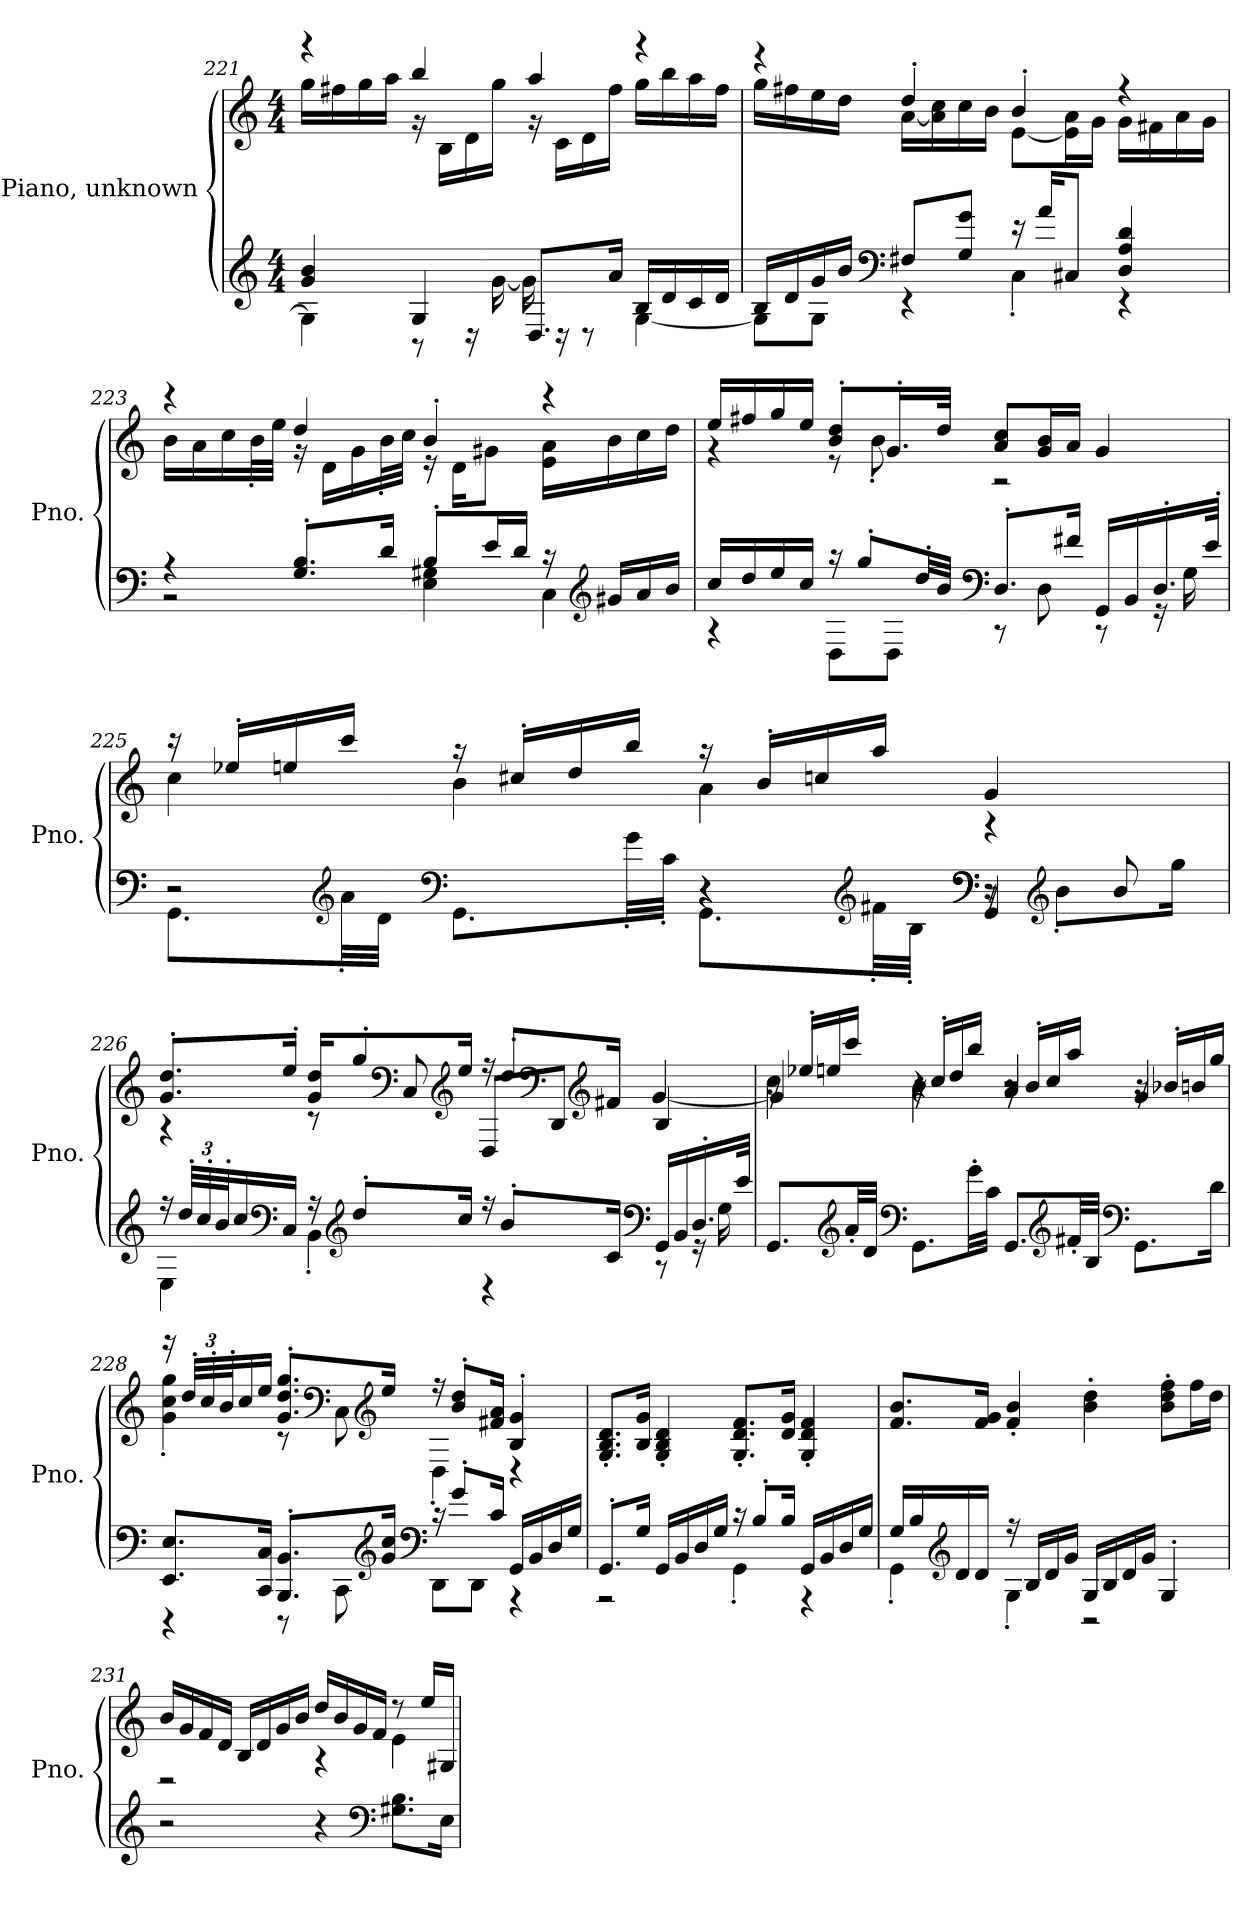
**kern	**kern
*part1	*part1
*staff2	*staff1
*I"Piano, unknown	*
*I'Pno.	*
*clefG2	*clefG2
*k[]	*k[]
*M4/4	*M4/4
=221	=221
*^	*^
4g/ 4b/	4G\]	4r	16gg\LL
.	.	.	16ff#X\
.	.	.	16gg\
.	.	.	16aa\JJ
4G/	8r	4bb/	16r
.	.	.	16B\LL
.	16r	.	16d\
.	[16g\	.	16gg\JJ
8.D/L	16g\]	4aa/	16r
.	16r	.	16c\LL
.	8r	.	16d\
16a/Jk	.	.	16ff#\JJ
16B/LL	[4G\	4r	16gg\LL
16d/	.	.	16bb\
16c/	.	.	16aa\
16d/JJ	.	.	16ff#\JJ
!!LO:LB:g=z	!!
=222	=222	=222	=222
16B/LL	8G\L]	4r	16gg\LL
16d/	.	.	16ff#X\
16g/	8G\J	.	16ee\
16b/JJ	.	.	16dd\JJ
*clefF4	*	*	*
8F#X/L	4r	4dd'/	[16a\LL
.	.	.	16a\] 16cc\
8G/ 8g/J	.	.	16cc\
.	.	.	16b\JJ
16r	4C'\	4b'/	[8e\L
16a/KL	.	.	.
8C#X/J	.	.	16e\] 16a\L
.	.	.	16g\JJ
4D/ 4A/ 4d/	4r	4r	16g\LL
.	.	.	16f#X\
.	.	.	16a\
.	.	.	16g\JJ
=223	=223	=223	=223
4r	2r	4r	16b\LL
.	.	.	16a\
.	.	.	16cc\
.	.	.	32b'\L
.	.	.	32ee\JJJ
8.G/' 8.B/'L	.	4dd/	16r
.	.	.	16d\LL
.	.	.	16g\
16d/Jk	.	.	32b'\L
.	.	.	32cc\JJJ
8B'/L	4E\ 4G#X\	4b'/	16r
.	.	.	16d\KL
16e/L	.	.	8g#X\J
16d/JJ	.	.	.
16r	4C\	4r	16e\ 16a\LL
*clefG2	*	*	*
16g#X/LL	.	.	16b\
16a/	.	.	16cc\
16b/JJ	.	.	16dd\JJ
!!LO:LB:g=z	!!
=224	=224	=224	=224
16cc/LL	4r	16ee/LL	4r
16dd/	.	16ff#X/	.
16ee/	.	16gg/	.
16cc/JJ	.	16ee/JJ	.
16r	8D\L	8b/' 8dd/'L	8r
8gg'/L	.	.	.
.	8D\J	16.g'/L	8b'\
32dd'/LL	.	.	.
32b/JJJ	.	32dd/JJk	.
*clefF4	*	*	*
8.D'/L	8r	8a/ 8cc/L	2r
.	8D\	16g/ 16b/L	.
16f#X/Jk	.	16a/JJ	.
16GG/LL	8r	4g/	.
16BB/	.	.	.
16.D'/	16r	.	.
.	16G\	.	.
32e'/JJk	.	.	.
!!LO:LB:g=z	!!
=225	=225	=225	=225
*	*^	*	*
2r	8.GG\L	2r	16r	4cc\
.	.	.	16ee-X'/LL	.
.	.	.	16een/	.
*clefG2	*	*	*	*
.	32a'\LL	.	16ccc/JJ	.
.	32d\JJJ	.	.	.
*clefF4	*	*	*	*
.	8.GG\L	.	16r	4b\
.	.	.	16cc#X'/LL	.
.	.	.	16dd/	.
.	32g'\LL	.	16bb/JJ	.
.	32c'\JJJ	.	.	.
4r	8.GG\L	4r	16r	4a\
.	.	.	16b'/LL	.
.	.	.	16ccn/	.
*clefG2	*	*	*	*
.	32f#X'\LL	.	16aa/JJ	.
.	32B'\JJJ	.	.	.
*clefF4	*	*	*	*
8r	16r	4GG/	4g/	4r
*clefG2	*	*	*	*
.	8b'\L	.	.	.
8b/	.	.	.	.
.	16gg\Jk	.	.	.
*	*v	*v	*	*
!!LO:LB:g=z	!!
=226	=226	=226	=226
16r	4E\	8.g/' 8.dd/'L	4r
*Xbrackettup	*	*	*
48dd'/LLL	.	.	.
48cc'/	.	.	.
48b'/J	.	.	.
16cc/	.	.	.
*clefF4	*	*	*
16C/JJ	.	16ee'/Jk	.
16r	4BB'\	16g/ 16dd/KL	8r
*clefG2	*	*	*
8dd'/L	.	8gg'/	.
*	*	*clefF4	*
.	.	.	8C/
*	*	*clefG2	*
16cc/Jk	.	16ee/Jk	.
16r	4r	16r	8D/L
8b'/L	.	8dd'/L	.
*	*	*clefF4	*
.	.	.	8DD/J
*	*	*clefG2	*
16c/Jk	.	16f#X/Jk	.
*clefF4	*	*	*
16GG/LL	8r	4B/	[4g/
16BB/	.	.	.
16.D'/	16r	.	.
.	16G\	.	.
32e/JJk	.	.	.
*v	*v	*	*
!!LO:LB:g=z
=227	=227	=227
*	*	*^
8.GG/L	16r	4cc\	4g/]
.	16ee-X'/LL	.	.
.	16een/	.	.
*clefG2	*	*	*
32a'/LL	16ccc/JJ	.	.
32d/JJJ	.	.	.
*clefF4	*	*	*
8.GG\L	16r	4b\	4r
.	16cc'/LL	.	.
.	16dd/	.	.
32g'\LL	16bb/JJ	.	.
32c\JJJ	.	.	.
8.GG/L	16r	2r	4a/
.	16b'/LL	.	.
.	16cc/	.	.
*clefG2	*	*	*
32f#X'/LL	16aa/JJ	.	.
32B/JJJ	.	.	.
*clefF4	*	*	*
8.GG\L	16r	.	4g/
.	16b-X'/LL	.	.
.	16bn/	.	.
16d\Jk	16gg/JJ	.	.
*	*	*v	*v
!!LO:PB:g=z
=228	=228	=228
*^	*	*
8.EE/ 8.E/L	4r	16r	4g\' 4cc\' 4gg\'
*	*	*Xbrackettup	*
.	.	48dd'/LLL	.
.	.	48cc'/	.
.	.	48b'/J	.
.	.	16cc/	.
16CC/ 16C/Jk	.	16ee/JJ	.
8.BBB/' 8.BB/'L	8r	8.g/' 8.dd/' 8.gg/'L	8r
*	*	*clefF4	*
.	8CC\	.	8C\
*clefG2	*	*clefG2	*
16g/ 16cc/Jk	.	16ee/Jk	.
*clefF4	*	*	*
16r	8DD\L	16r	4D'\
8g'/L	.	8b/' 8dd/'L	.
.	8DD\J	.	.
16c/Jk	.	16f#X/ 16a/Jk	.
16GG/LL	4r	4B/' 4g/'	4r
16BB/	.	.	.
16D/	.	.	.
16G/JJ	.	.	.
*	*	*v	*v
=229	=229	=229
8.GG'/L	2r	8.G/' 8.B/' 8.d/'L
16G/Jk	.	16B/ 16g/Jk
16GG/LL	.	4G/' 4B/' 4d/'
16BB/	.	.
16D/	.	.
16G/JJ	.	.
16r	4GG'\	8.G/' 8.d/' 8.f/'L
8B'/L	.	.
16B/Jk	.	16d/ 16g/Jk
16GG/LL	4r	4G/' 4d/' 4f/'
16BB/	.	.
16D/	.	.
16G/JJ	.	.
!!LO:LB:g=z
=230	=230	=230
16G/LL	4GG'\	8.f/ 8.b/L
16B/	.	.
*clefG2	*	*
16d/	.	.
16d/JJ	.	16f/ 16g/Jk
16r	4G'\	4f/' 4b/'
16B/LL	.	.
16d/	.	.
16g/JJ	.	.
16G/LL	2r	4b\' 4dd\'
16B/	.	.
16d/	.	.
16g/JJ	.	.
4G'/	.	8b\' 8dd\' 8ff\'L
.	.	16ff\L
.	.	16dd\JJ
*v	*v	*
=231	=231
*	*^
2r	16b/LL	2r
.	16g/	.
.	16f/	.
.	16d/JJ	.
.	16B/LL	.
.	16d/	.
.	16g/	.
.	16b/JJ	.
4r	16dd/LL	4r
.	16b/	.
.	16g/	.
.	16f/JJ	.
*clefF4	*	*
8.G#X\ 8.B\L	8r	4e\
.	16ee/LL	.
16E\Jk	16G#X/JJ	.
*	*v	*v
=	=
*-	*-
